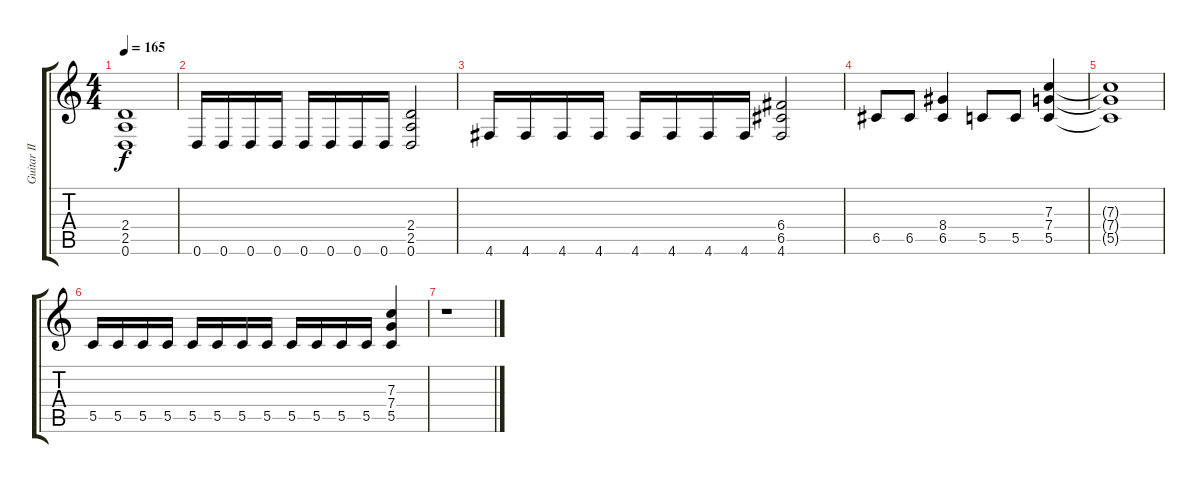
\track ("Guitar II" "Guitar II") {instrument distortionguitar}
\staff {score tabs}
\tuning (D4 A3 F3 C3 G2 D2) {hide}
\ts (4 4)
\tempo 165
\clef g2
\ks c
(2.4{t} 2.5{t} 0.6{t}).1{dy f} |
0.6.16 0.6.16 0.6.16 0.6.16 0.6.16 0.6.16 0.6.16 0.6.16 (2.4 2.5 0.6).2 |
4.6.16 4.6.16 4.6.16 4.6.16 4.6.16 4.6.16 4.6.16 4.6.16 (6.4 6.5 4.6).2 |
6.5.8 6.5.8 (8.4 6.5).4 5.5.8 5.5.8 (7.3 7.4 5.5).4 |
(7.3{t} 7.4{t} 5.5{t}).1 |
5.5.16 5.5.16 5.5.16 5.5.16 5.5.16 5.5.16 5.5.16 5.5.16 5.5.16 5.5.16 5.5.16 5.5.16 (7.3 7.4 5.5).4 |
r.1
